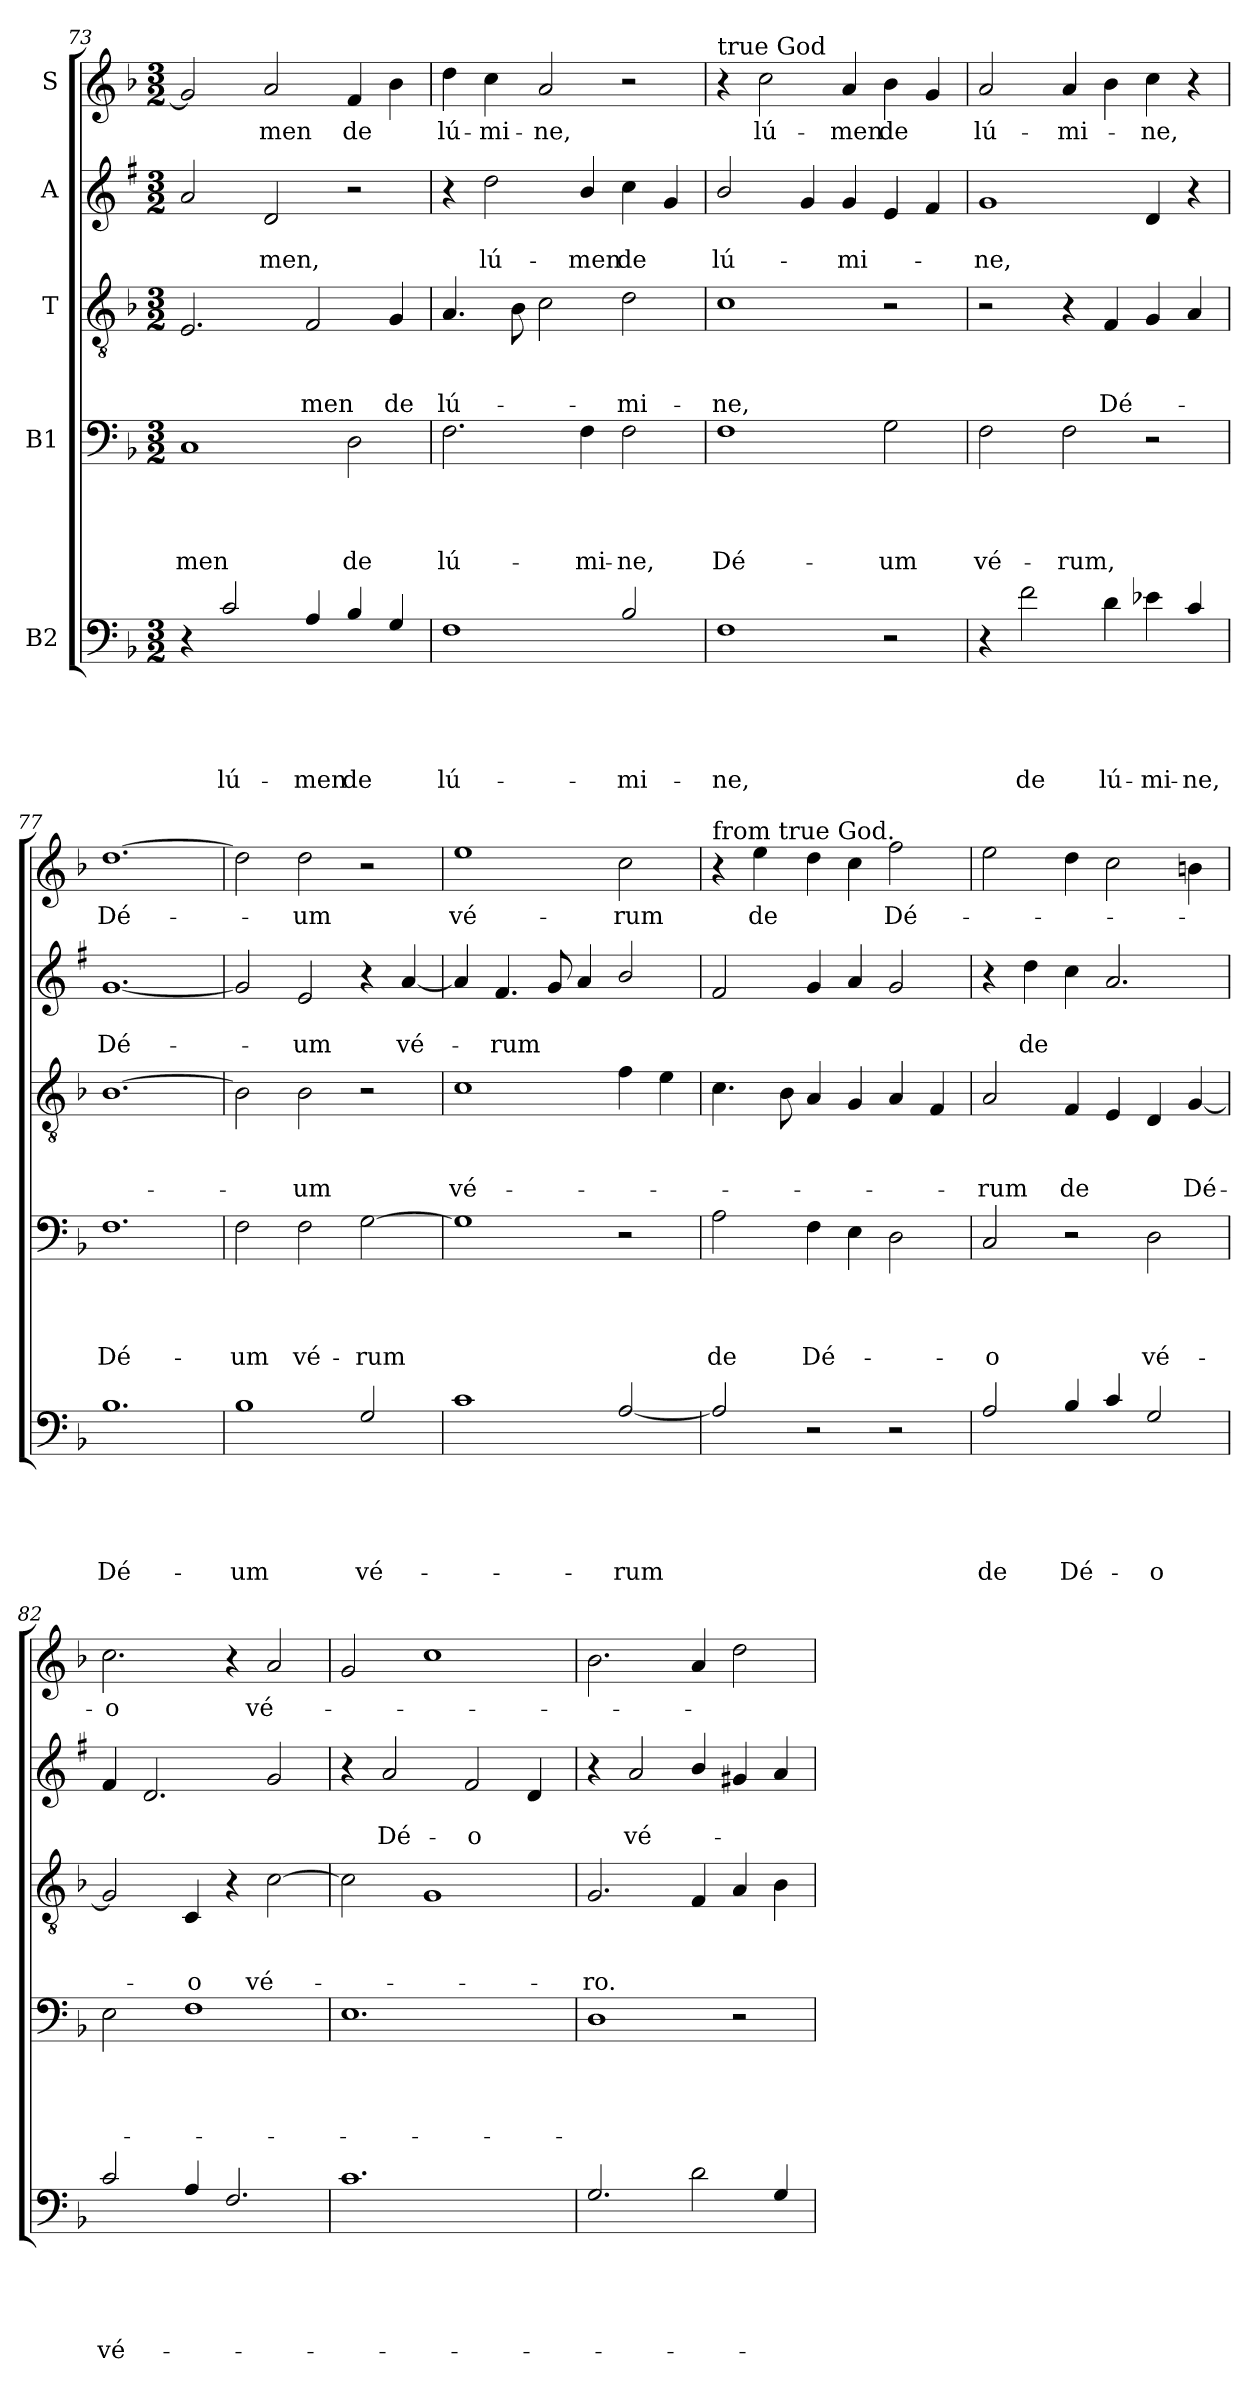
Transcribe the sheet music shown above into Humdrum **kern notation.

**kern	**text	**text	**text	**text	**text	**kern	**text	**text	**text	**text	**kern	**text	**text	**text	**kern	**text	**text	**kern	**text
*part5	*part5	*part5	*part5	*part5	*part5	*part4	*part4	*part4	*part4	*part4	*part3	*part3	*part3	*part3	*part2	*part2	*part2	*part1	*part1
*staff5	*staff5	*staff5	*staff5	*staff5	*staff5	*staff4	*staff4	*staff4	*staff4	*staff4	*staff3	*staff3	*staff3	*staff3	*staff2	*staff2	*staff2	*staff1	*staff1
*I"B2	*	*	*	*	*	*I"B1	*	*	*	*	*I"T	*	*	*	*I"A	*	*	*I"S	*
!!LO:PB:g=z
*clefF4	*	*	*	*	*	*clefF4	*	*	*	*	*clefGv2	*	*	*	*clefG2	*	*	*clefG2	*
*ITrd7c12	*	*	*	*	*	*	*	*	*	*	*	*	*	*	*ITrd1c2	*	*	*	*
*k[b-]	*	*	*	*	*	*k[b-]	*	*	*	*	*k[b-]	*	*	*	*k[b-]	*	*	*k[b-]	*
*F:	*	*	*	*	*	*F:	*	*	*	*	*F:	*	*	*	*F:	*	*	*F:	*
*M3/2	*	*	*	*	*	*M3/2	*	*	*	*	*M3/2	*	*	*	*M3/2	*	*	*M3/2	*
=73	=73	=73	=73	=73	=73	=73	=73	=73	=73	=73	=73	=73	=73	=73	=73	=73	=73	=73	=73
!	!	!	!	!	!	!	!	!	!	!LO:LY:b	!	!	!	!	!	!	!	!	!
4r	.	.	.	.	.	1C	.	.	.	-men	2.E/	.	.	.	2g/	.	.	2g/]	.
!	!	!	!	!	!LO:LY:b	!	!	!	!	!	!	!	!	!	!	!	!	!	!
2C/	.	.	.	.	lú-	.	.	.	.	.	.	.	.	.	.	.	.	.	.
!	!	!	!	!	!	!	!	!	!	!	!	!	!	!	!	!	!LO:LY:b	!	!LO:LY:b
.	.	.	.	.	.	.	.	.	.	.	.	.	.	.	2c/	.	-men,	2a/	-men
!	!	!	!	!	!LO:LY:b	!	!	!	!	!	!	!	!	!LO:LY:b	!	!	!	!	!
4AA/	.	.	.	.	-men	.	.	.	.	.	2F/	.	.	-men	.	.	.	.	.
!	!	!	!	!	!LO:LY:b	!	!	!	!	!LO:LY:b	!	!	!	!	!	!	!	!	!LO:LY:b
4BB-/	.	.	.	.	de	2D\	.	.	.	de	.	.	.	.	2r	.	.	4f/	de
!	!	!	!	!	!	!	!	!	!	!	!	!	!	!LO:LY:b	!	!	!	!	!
4GG/	.	.	.	.	.	.	.	.	.	.	4G/	.	.	de	.	.	.	4b-\	.
=74	=74	=74	=74	=74	=74	=74	=74	=74	=74	=74	=74	=74	=74	=74	=74	=74	=74	=74	=74
!	!	!	!	!	!LO:LY:b	!	!	!	!	!LO:LY:b	!	!	!	!LO:LY:b	!	!	!	!	!LO:LY:b
1FF	.	.	.	.	lú-	2.F\	.	.	.	lú-	4.A/	.	.	lú-	4r	.	.	4dd\	lú-
!	!	!	!	!	!	!	!	!	!	!	!	!	!	!	!	!	!LO:LY:b	!	!LO:LY:b
.	.	.	.	.	.	.	.	.	.	.	.	.	.	.	2cc\	.	lú-	4cc\	-mi-
.	.	.	.	.	.	.	.	.	.	.	8B-\	.	.	.	.	.	.	.	.
!	!	!	!	!	!	!	!	!	!	!	!	!	!	!	!	!	!	!	!LO:LY:b
.	.	.	.	.	.	.	.	.	.	.	2c\	.	.	.	.	.	.	2a/	-ne,
!	!	!	!	!	!	!	!	!	!	!LO:LY:b	!	!	!	!	!	!	!LO:LY:b	!	!
.	.	.	.	.	.	4F\	.	.	.	-mi-	.	.	.	.	4a/	.	-men	.	.
!	!	!	!	!	!LO:LY:b	!	!	!	!	!LO:LY:b	!	!	!	!LO:LY:b	!	!	!LO:LY:b	!	!
2BB-/	.	.	.	.	-mi-	2F\	.	.	.	-ne,	2d\	.	.	-mi-	4b-\	.	de	2r	.
.	.	.	.	.	.	.	.	.	.	.	.	.	.	.	4f/	.	.	.	.
=75	=75	=75	=75	=75	=75	=75	=75	=75	=75	=75	=75	=75	=75	=75	=75	=75	=75	=75	=75
!	!	!	!	!	!	!	!	!	!	!	!	!	!	!	!	!	!	!LO:TX:a:t=true God	!
!	!	!	!	!	!LO:LY:b	!	!	!	!	!LO:LY:b	!	!	!	!LO:LY:b	!	!	!LO:LY:b	!	!
1FF	.	.	.	.	-ne,	1F	.	.	.	Dé-	1c	.	.	-ne,	2a/	.	lú-	4r	.
!	!	!	!	!	!	!	!	!	!	!	!	!	!	!	!	!	!	!	!LO:LY:b
.	.	.	.	.	.	.	.	.	.	.	.	.	.	.	.	.	.	2cc\	lú-
.	.	.	.	.	.	.	.	.	.	.	.	.	.	.	4f/	.	.	.	.
!	!	!	!	!	!	!	!	!	!	!	!	!	!	!	!	!	!LO:LY:b	!	!LO:LY:b
.	.	.	.	.	.	.	.	.	.	.	.	.	.	.	4f/	.	-mi-	4a/	-men
!	!	!	!	!	!	!	!	!	!	!LO:LY:b	!	!	!	!	!	!	!	!	!LO:LY:b
2r	.	.	.	.	.	2G\	.	.	.	-um	2r	.	.	.	4d/	.	.	4b-\	de
.	.	.	.	.	.	.	.	.	.	.	.	.	.	.	4e/	.	.	4g/	.
=76	=76	=76	=76	=76	=76	=76	=76	=76	=76	=76	=76	=76	=76	=76	=76	=76	=76	=76	=76
!	!	!	!	!	!	!	!	!	!	!LO:LY:b	!	!	!	!	!	!	!LO:LY:b	!	!LO:LY:b
4r	.	.	.	.	.	2F\	.	.	.	vé-	2r	.	.	.	1f	.	-ne,	2a/	lú-
!	!	!	!	!	!LO:LY:b	!	!	!	!	!	!	!	!	!	!	!	!	!	!
2F\	.	.	.	.	de	.	.	.	.	.	.	.	.	.	.	.	.	.	.
!	!	!	!	!	!	!	!	!	!	!LO:LY:b	!	!	!	!	!	!	!	!	!LO:LY:b
.	.	.	.	.	.	2F\	.	.	.	-rum,	4r	.	.	.	.	.	.	4a/	-mi-
!	!	!	!	!	!LO:LY:b	!	!	!	!	!	!	!	!	!LO:LY:b	!	!	!	!	!
4D\	.	.	.	.	lú-	.	.	.	.	.	4F/	.	.	Dé-	.	.	.	4b-\	.
!	!	!	!	!	!LO:LY:b	!	!	!	!	!	!	!	!	!	!	!	!	!	!LO:LY:b
4E-X\	.	.	.	.	-mi-	2r	.	.	.	.	4G/	.	.	.	4c/	.	.	4cc\	-ne,
!	!	!	!	!	!LO:LY:b	!	!	!	!	!	!	!	!	!	!	!	!	!	!
4C/	.	.	.	.	-ne,	.	.	.	.	.	4A/	.	.	.	4r	.	.	4r	.
!!LO:LB:g=z
=77	=77	=77	=77	=77	=77	=77	=77	=77	=77	=77	=77	=77	=77	=77	=77	=77	=77	=77	=77
!	!	!	!	!	!LO:LY:b	!	!	!	!	!LO:LY:b	!	!	!	!	!	!	!LO:LY:b	!	!LO:LY:b
1.BB-	.	.	.	.	Dé-	1.F	.	.	.	Dé-	[1.B-	.	.	.	[1.f	.	Dé-	[1.dd	Dé-
=78	=78	=78	=78	=78	=78	=78	=78	=78	=78	=78	=78	=78	=78	=78	=78	=78	=78	=78	=78
!	!	!	!	!	!LO:LY:b	!	!	!	!	!LO:LY:b	!	!	!	!	!	!	!	!	!
1BB-	.	.	.	.	-um	2F\	.	.	.	-um	2B-\]	.	.	.	2f/]	.	.	2dd\]	.
!	!	!	!	!	!	!	!	!	!	!LO:LY:b	!	!	!	!LO:LY:b	!	!	!LO:LY:b	!	!LO:LY:b
.	.	.	.	.	.	2F\	.	.	.	vé-	2B-\	.	.	-um	2d/	.	-um	2dd\	-um
!	!	!	!	!	!LO:LY:b	!	!	!	!	!LO:LY:b	!	!	!	!	!	!	!	!	!
2GG/	.	.	.	.	vé-	[2G\	.	.	.	-rum	2r	.	.	.	4r	.	.	2r	.
!	!	!	!	!	!	!	!	!	!	!	!	!	!	!	!	!	!LO:LY:b	!	!
.	.	.	.	.	.	.	.	.	.	.	.	.	.	.	[4g/	.	vé-	.	.
=79	=79	=79	=79	=79	=79	=79	=79	=79	=79	=79	=79	=79	=79	=79	=79	=79	=79	=79	=79
!	!	!	!	!	!	!	!	!	!	!	!	!	!	!LO:LY:b	!	!	!	!	!LO:LY:b
1C	.	.	.	.	.	1G]	.	.	.	.	1c	.	.	vé-	4g/]	.	.	1ee	vé-
!	!	!	!	!	!	!	!	!	!	!	!	!	!	!	!	!	!LO:LY:b	!	!
.	.	.	.	.	.	.	.	.	.	.	.	.	.	.	4.e/	.	-rum	.	.
.	.	.	.	.	.	.	.	.	.	.	.	.	.	.	8f/	.	.	.	.
.	.	.	.	.	.	.	.	.	.	.	.	.	.	.	4g/	.	.	.	.
!	!	!	!	!	!LO:LY:b	!	!	!	!	!	!	!	!	!	!	!	!	!	!LO:LY:b
[2AA/	.	.	.	.	-rum	2r	.	.	.	.	4f\	.	.	.	2a/	.	.	2cc\	-rum
.	.	.	.	.	.	.	.	.	.	.	4e\	.	.	.	.	.	.	.	.
=80	=80	=80	=80	=80	=80	=80	=80	=80	=80	=80	=80	=80	=80	=80	=80	=80	=80	=80	=80
!	!	!	!	!	!	!	!	!	!	!	!	!	!	!	!	!	!	!LO:TX:a:t=from true God.	!
!	!	!	!	!	!	!	!	!	!	!LO:LY:b	!	!	!	!	!	!	!	!	!
2AA/]	.	.	.	.	.	2A\	.	.	.	de	4.c\	.	.	.	2e/	.	.	4r	.
!	!	!	!	!	!	!	!	!	!	!	!	!	!	!	!	!	!	!	!LO:LY:b
.	.	.	.	.	.	.	.	.	.	.	.	.	.	.	.	.	.	4ee\	de
.	.	.	.	.	.	.	.	.	.	.	8B-\	.	.	.	.	.	.	.	.
!	!	!	!	!	!	!	!	!	!	!LO:LY:b	!	!	!	!	!	!	!	!	!
2r	.	.	.	.	.	4F\	.	.	.	Dé-	4A/	.	.	.	4f/	.	.	4dd\	.
.	.	.	.	.	.	4E\	.	.	.	.	4G/	.	.	.	4g/	.	.	4cc\	.
!	!	!	!	!	!	!	!	!	!	!	!	!	!	!	!	!	!	!	!LO:LY:b
2r	.	.	.	.	.	2D\	.	.	.	.	4A/	.	.	.	2f/	.	.	2ff\	Dé-
.	.	.	.	.	.	.	.	.	.	.	4F/	.	.	.	.	.	.	.	.
!!LO:PB:g=z
=81	=81	=81	=81	=81	=81	=81	=81	=81	=81	=81	=81	=81	=81	=81	=81	=81	=81	=81	=81
!	!	!	!	!	!LO:LY:b	!	!	!	!	!LO:LY:b	!	!	!	!LO:LY:b	!	!	!	!	!
2AA/	.	.	.	.	de	2C/	.	.	.	-o	2A/	.	.	-rum	4r	.	.	2ee\	.
!	!	!	!	!	!	!	!	!	!	!	!	!	!	!	!	!	!LO:LY:b	!	!
.	.	.	.	.	.	.	.	.	.	.	.	.	.	.	4cc\	.	de	.	.
!	!	!	!	!	!LO:LY:b	!	!	!	!	!	!	!	!	!LO:LY:b	!	!	!	!	!
4BB-/	.	.	.	.	Dé-	2r	.	.	.	.	4F/	.	.	de	4b-\	.	.	4dd\	.
4C/	.	.	.	.	.	.	.	.	.	.	4E/	.	.	.	2.g/	.	.	2cc\	.
!	!	!	!	!	!LO:LY:b	!	!	!	!	!LO:LY:b	!	!	!	!	!	!	!	!	!
2GG/	.	.	.	.	-o	2D\	.	.	.	vé-	4D/	.	.	.	.	.	.	.	.
!	!	!	!	!	!	!	!	!	!	!	!	!	!	!LO:LY:b	!	!	!	!	!
.	.	.	.	.	.	.	.	.	.	.	[4G/	.	.	Dé-	.	.	.	4b\	.
=82	=82	=82	=82	=82	=82	=82	=82	=82	=82	=82	=82	=82	=82	=82	=82	=82	=82	=82	=82
!	!	!	!	!	!LO:LY:b	!	!	!	!	!	!	!	!	!	!	!	!	!	!LO:LY:b
2C/	.	.	.	.	vé-	2E\	.	.	.	.	2G/]	.	.	.	4e/	.	.	2.cc\	-o
.	.	.	.	.	.	.	.	.	.	.	.	.	.	.	2.c/	.	.	.	.
!	!	!	!	!	!	!	!	!	!	!	!	!	!	!LO:LY:b	!	!	!	!	!
4AA/	.	.	.	.	.	1F	.	.	.	.	4C/	.	.	-o	.	.	.	.	.
2.FF/	.	.	.	.	.	.	.	.	.	.	4r	.	.	.	.	.	.	4r	.
!	!	!	!	!	!	!	!	!	!	!	!	!	!	!LO:LY:b	!	!	!	!	!LO:LY:b
.	.	.	.	.	.	.	.	.	.	.	[2c\	.	.	vé-	2f/	.	.	2a/	vé-
=83	=83	=83	=83	=83	=83	=83	=83	=83	=83	=83	=83	=83	=83	=83	=83	=83	=83	=83	=83
1.C	.	.	.	.	.	1.E	.	.	.	.	2c\]	.	.	.	4r	.	.	2g/	.
!	!	!	!	!	!	!	!	!	!	!	!	!	!	!	!	!	!LO:LY:b	!	!
.	.	.	.	.	.	.	.	.	.	.	.	.	.	.	2g/	.	Dé-	.	.
.	.	.	.	.	.	.	.	.	.	.	1G	.	.	.	.	.	.	1cc	.
!	!	!	!	!	!	!	!	!	!	!	!	!	!	!	!	!	!LO:LY:b	!	!
.	.	.	.	.	.	.	.	.	.	.	.	.	.	.	2e/	.	-o	.	.
.	.	.	.	.	.	.	.	.	.	.	.	.	.	.	4c/	.	.	.	.
=84	=84	=84	=84	=84	=84	=84	=84	=84	=84	=84	=84	=84	=84	=84	=84	=84	=84	=84	=84
!	!	!	!	!	!	!	!	!	!	!	!	!	!	!LO:LY:b	!	!	!	!	!
2.GG/	.	.	.	.	.	1D	.	.	.	.	2.G/	.	.	-ro.	4r	.	.	2.b-\	.
!	!	!	!	!	!	!	!	!	!	!	!	!	!	!	!	!	!LO:LY:b	!	!
.	.	.	.	.	.	.	.	.	.	.	.	.	.	.	2g/	.	vé-	.	.
2D\	.	.	.	.	.	.	.	.	.	.	4F/	.	.	.	4a/	.	.	4a/	.
.	.	.	.	.	.	2r	.	.	.	.	4A/	.	.	.	4f#X/	.	.	2dd\	.
4GG/	.	.	.	.	.	.	.	.	.	.	4B-\	.	.	.	4g/	.	.	.	.
=	=	=	=	=	=	=	=	=	=	=	=	=	=	=	=	=	=	=	=
*-	*-	*-	*-	*-	*-	*-	*-	*-	*-	*-	*-	*-	*-	*-	*-	*-	*-	*-	*-
